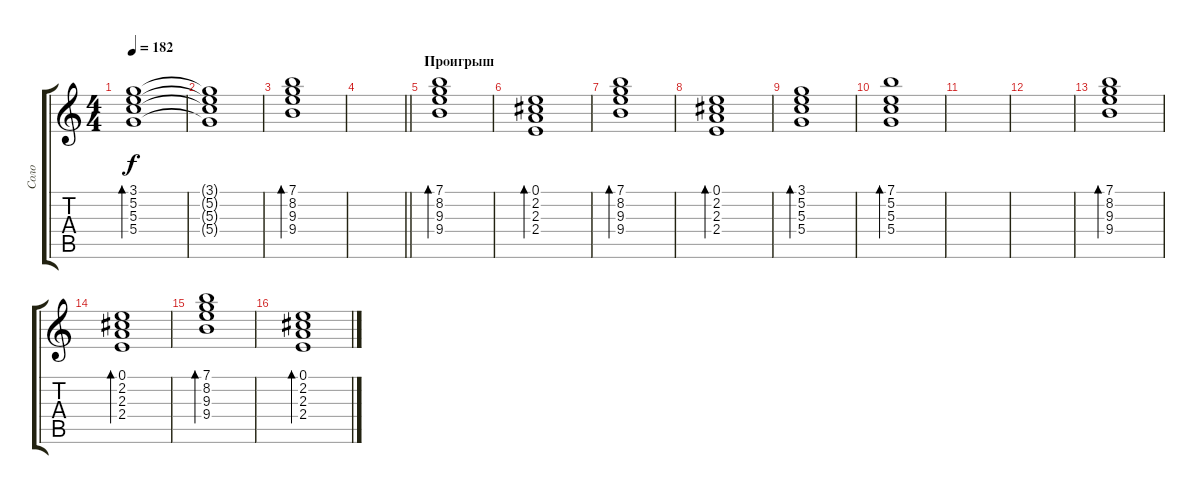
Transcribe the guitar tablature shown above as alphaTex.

\track ("Соло" "Соло") {instrument electricguitarclean}
\staff {score tabs}
\tuning (E4 B3 G3 D3 A2 E2) {hide}
\ts (4 4)
\tempo 182
\clef g2
\ks c
(3.1 5.2 5.3 5.4).1{bd 240 dy f} |
(3.1{t} 5.2{t} 5.3{t} 5.4{t}).1 |
(7.1 8.2 9.3 9.4).1{bd 240} |
\barLineRight lightlight
|
\section ("" "Проигрыш")
(7.1 8.2 9.3 9.4).1{bd 240} |
(0.1 2.2 2.3 2.4).1{bd 240} |
(7.1 8.2 9.3 9.4).1{bd 240} |
(0.1 2.2 2.3 2.4).1{bd 240} |
(3.1 5.2 5.3 5.4).1{bd 240} |
(7.1 5.2 5.3 5.4).1{bd 240} |
|
|
(7.1 8.2 9.3 9.4).1{bd 240} |
(0.1 2.2 2.3 2.4).1{bd 240} |
(7.1 8.2 9.3 9.4).1{bd 240} |
(0.1 2.2 2.3 2.4).1{bd 240}
